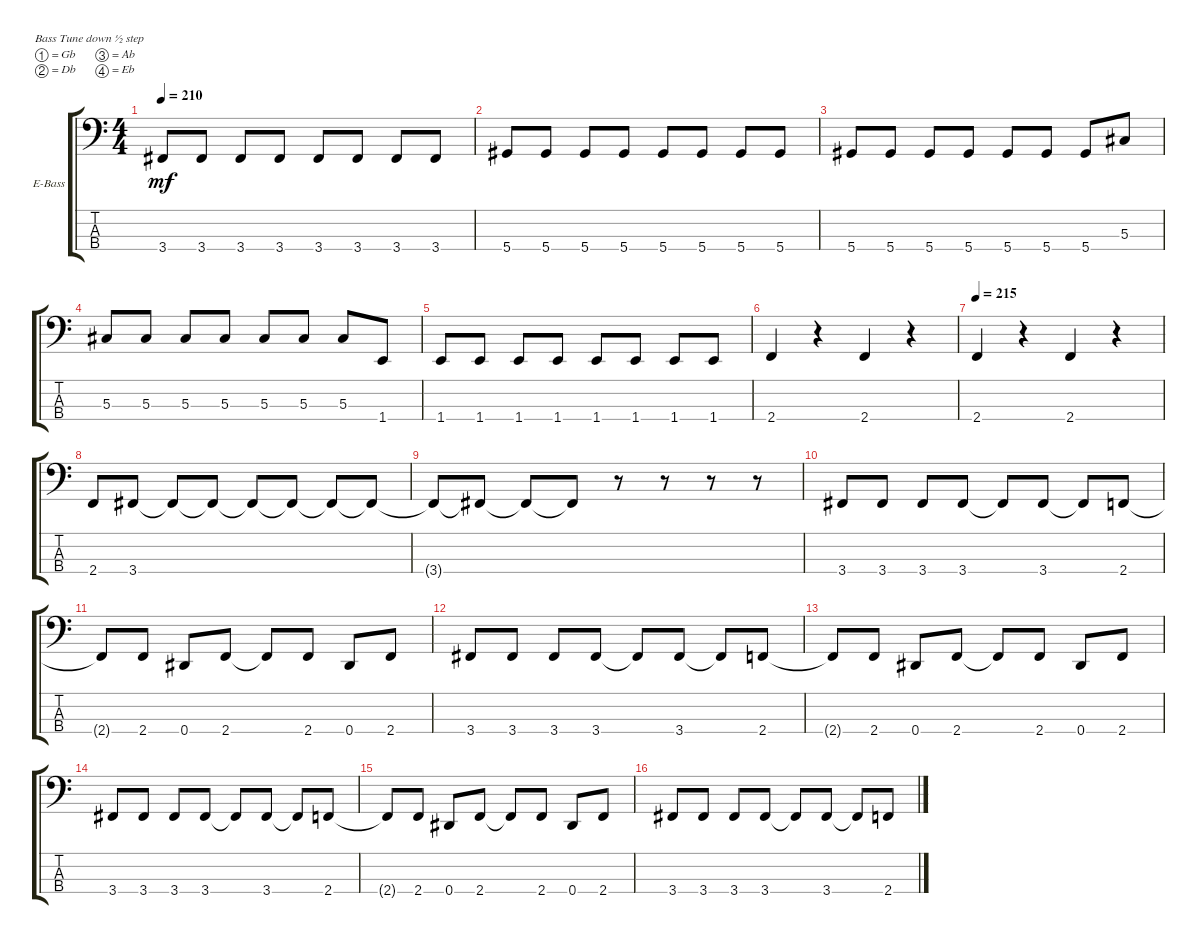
\bracketExtendMode groupsimilarinstruments
\firstSystemTrackNameOrientation horizontal
\otherSystemsTrackNameOrientation horizontal
\track ("Electric Bass" "E-Bass") {instrument electricbassfinger}
\staff {score tabs}
\tuning (Gb2 Db2 Ab1 Eb1)
\ts (4 4)
\tempo 210
\clef f4
\ks c
3.4.8{dy mf} 3.4.8 3.4.8 3.4.8 3.4.8 3.4.8 3.4.8 3.4.8 |
5.4.8 5.4.8 5.4.8 5.4.8 5.4.8 5.4.8 5.4.8 5.4.8 |
5.4.8 5.4.8 5.4.8 5.4.8 5.4.8 5.4.8 5.4.8 5.3.8 |
5.3.8 5.3.8 5.3.8 5.3.8 5.3.8 5.3.8 5.3.8 1.4.8 |
1.4.8 1.4.8 1.4.8 1.4.8 1.4.8 1.4.8 1.4.8 1.4.8 |
2.4.4 r.4 2.4.4 r.4 |
\tempo 215
2.4.4 r.4 2.4.4 r.4 |
2.4.8 3.4.8 3.4{t}.8 3.4{t}.8 3.4{t}.8 3.4{t}.8 3.4{t}.8 3.4{t}.8 |
3.4{t}.8 3.4{t}.8 3.4{t}.8 3.4{t}.8 r.8 r.8 r.8 r.8 |
3.4.8 3.4.8 3.4.8 3.4.8 3.4{t}.8 3.4.8 3.4{t}.8 2.4.8 |
2.4{t}.8 2.4.8 0.4.8 2.4.8 2.4{t}.8 2.4.8 0.4.8 2.4.8 |
3.4.8 3.4.8 3.4.8 3.4.8 3.4{t}.8 3.4.8 3.4{t}.8 2.4.8 |
2.4{t}.8 2.4.8 0.4.8 2.4.8 2.4{t}.8 2.4.8 0.4.8 2.4.8 |
3.4.8 3.4.8 3.4.8 3.4.8 3.4{t}.8 3.4.8 3.4{t}.8 2.4.8 |
2.4{t}.8 2.4.8 0.4.8 2.4.8 2.4{t}.8 2.4.8 0.4.8 2.4.8 |
3.4.8 3.4.8 3.4.8 3.4.8 3.4{t}.8 3.4.8 3.4{t}.8 2.4.8
